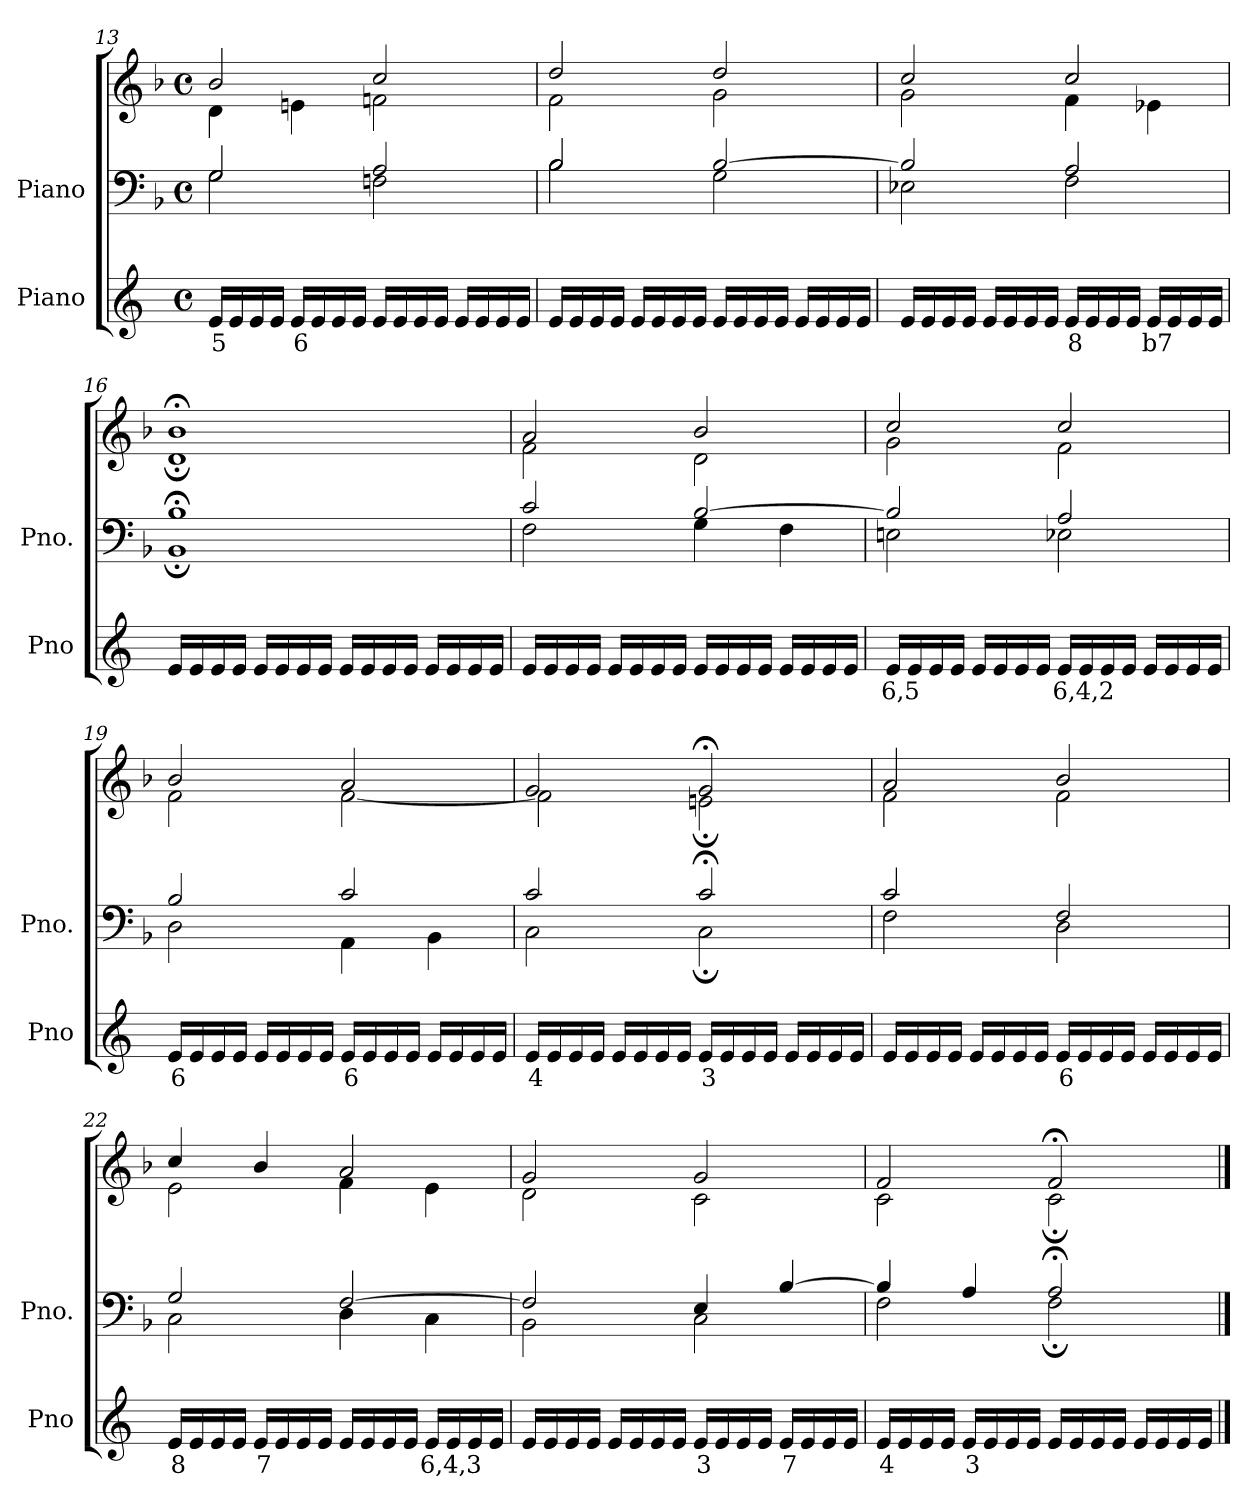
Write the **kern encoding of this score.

**kern	**text	**kern	**kern
*part2	*part2	*part1	*part1
*staff3	*staff3	*staff2	*staff1
*I"Piano	*	*I"Piano	*
*I'Pno	*	*I'Pno.	*
*clefG2	*	*clefF4	*clefG2
*k[]	*	*k[b-]	*k[b-]
*M4/4	*	*M4/4	*M4/4
*met(c)	*	*met(c)	*met(c)
=13	=13	=13	=13
!	!LO:LY:b	!	!
*	*	*^	*^
16e/LL	5	2G/	2G\	2b-/	4d\
16e/	.	.	.	.	.
16e/	.	.	.	.	.
16e/JJ	.	.	.	.	.
!	!LO:LY:b	!	!	!	!
16e/LL	6	.	.	.	4en\
16e/	.	.	.	.	.
16e/	.	.	.	.	.
16e/JJ	.	.	.	.	.
16e/LL	.	2A/	2Fn\	2cc/	2fn\
16e/	.	.	.	.	.
16e/	.	.	.	.	.
16e/JJ	.	.	.	.	.
16e/LL	.	.	.	.	.
16e/	.	.	.	.	.
16e/	.	.	.	.	.
16e/JJ	.	.	.	.	.
=14	=14	=14	=14	=14	=14
16e/LL	.	2B-/	2B-\	2dd/	2f\
16e/	.	.	.	.	.
16e/	.	.	.	.	.
16e/JJ	.	.	.	.	.
16e/LL	.	.	.	.	.
16e/	.	.	.	.	.
16e/	.	.	.	.	.
16e/JJ	.	.	.	.	.
16e/LL	.	[2B-/	2G\	2dd/	2g\
16e/	.	.	.	.	.
16e/	.	.	.	.	.
16e/JJ	.	.	.	.	.
16e/LL	.	.	.	.	.
16e/	.	.	.	.	.
16e/	.	.	.	.	.
16e/JJ	.	.	.	.	.
=15	=15	=15	=15	=15	=15
16e/LL	.	2B-/]	2E-X\	2cc/	2g\
16e/	.	.	.	.	.
16e/	.	.	.	.	.
16e/JJ	.	.	.	.	.
16e/LL	.	.	.	.	.
16e/	.	.	.	.	.
16e/	.	.	.	.	.
16e/JJ	.	.	.	.	.
!	!LO:LY:b	!	!	!	!
16e/LL	8	2A/	2F\	2cc/	4f\
16e/	.	.	.	.	.
16e/	.	.	.	.	.
16e/JJ	.	.	.	.	.
!	!LO:LY:b	!	!	!	!
16e/LL	b7	.	.	.	4e-X\
16e/	.	.	.	.	.
16e/	.	.	.	.	.
16e/JJ	.	.	.	.	.
=16	=16	=16	=16	=16	=16
16e/LL	.	1B-;<	1BB-;	1b-;<	1d;
16e/	.	.	.	.	.
16e/	.	.	.	.	.
16e/JJ	.	.	.	.	.
16e/LL	.	.	.	.	.
16e/	.	.	.	.	.
16e/	.	.	.	.	.
16e/JJ	.	.	.	.	.
16e/LL	.	.	.	.	.
16e/	.	.	.	.	.
16e/	.	.	.	.	.
16e/JJ	.	.	.	.	.
16e/LL	.	.	.	.	.
16e/	.	.	.	.	.
16e/	.	.	.	.	.
16e/JJ	.	.	.	.	.
=17	=17	=17	=17	=17	=17
16e/LL	.	2c/	2F\	2a/	2f\
16e/	.	.	.	.	.
16e/	.	.	.	.	.
16e/JJ	.	.	.	.	.
16e/LL	.	.	.	.	.
16e/	.	.	.	.	.
16e/	.	.	.	.	.
16e/JJ	.	.	.	.	.
16e/LL	.	[2B-/	4G\	2b-/	2d\
16e/	.	.	.	.	.
16e/	.	.	.	.	.
16e/JJ	.	.	.	.	.
!	!LO:LY:b	!	!	!	!
16e/LL	_	.	4F\	.	.
16e/	.	.	.	.	.
16e/	.	.	.	.	.
16e/JJ	.	.	.	.	.
=18	=18	=18	=18	=18	=18
!	!LO:LY:b	!	!	!	!
16e/LL	6,5	2B-/]	2En\	2cc/	2g\
16e/	.	.	.	.	.
16e/	.	.	.	.	.
16e/JJ	.	.	.	.	.
16e/LL	.	.	.	.	.
16e/	.	.	.	.	.
16e/	.	.	.	.	.
16e/JJ	.	.	.	.	.
!	!LO:LY:b	!	!	!	!
16e/LL	6,4,2	2A/	2E-X\	2cc/	2f\
16e/	.	.	.	.	.
16e/	.	.	.	.	.
16e/JJ	.	.	.	.	.
16e/LL	.	.	.	.	.
16e/	.	.	.	.	.
16e/	.	.	.	.	.
16e/JJ	.	.	.	.	.
=19	=19	=19	=19	=19	=19
!	!LO:LY:b	!	!	!	!
16e/LL	6	2B-/	2D\	2b-/	2f\
16e/	.	.	.	.	.
16e/	.	.	.	.	.
16e/JJ	.	.	.	.	.
16e/LL	.	.	.	.	.
16e/	.	.	.	.	.
16e/	.	.	.	.	.
16e/JJ	.	.	.	.	.
!	!LO:LY:b	!	!	!	!
16e/LL	6	2c/	4AA\	2a/	[2f\
16e/	.	.	.	.	.
16e/	.	.	.	.	.
16e/JJ	.	.	.	.	.
!	!LO:LY:b	!	!	!	!
16e/LL	_	.	4BB-\	.	.
16e/	.	.	.	.	.
16e/	.	.	.	.	.
16e/JJ	.	.	.	.	.
=20	=20	=20	=20	=20	=20
!	!LO:LY:b	!	!	!	!
16e/LL	4	2c/	2C\	2g/	2f\]
16e/	.	.	.	.	.
16e/	.	.	.	.	.
16e/JJ	.	.	.	.	.
16e/LL	.	.	.	.	.
16e/	.	.	.	.	.
16e/	.	.	.	.	.
16e/JJ	.	.	.	.	.
!	!LO:LY:b	!	!	!	!
16e/LL	3	2c;</	2C;\	2g;</	2en;\
16e/	.	.	.	.	.
16e/	.	.	.	.	.
16e/JJ	.	.	.	.	.
16e/LL	.	.	.	.	.
16e/	.	.	.	.	.
16e/	.	.	.	.	.
16e/JJ	.	.	.	.	.
=21	=21	=21	=21	=21	=21
16e/LL	.	2c/	2F\	2a/	2f\
16e/	.	.	.	.	.
16e/	.	.	.	.	.
16e/JJ	.	.	.	.	.
16e/LL	.	.	.	.	.
16e/	.	.	.	.	.
16e/	.	.	.	.	.
16e/JJ	.	.	.	.	.
!	!LO:LY:b	!	!	!	!
16e/LL	6	2F/	2D\	2b-/	2f\
16e/	.	.	.	.	.
16e/	.	.	.	.	.
16e/JJ	.	.	.	.	.
16e/LL	.	.	.	.	.
16e/	.	.	.	.	.
16e/	.	.	.	.	.
16e/JJ	.	.	.	.	.
=22	=22	=22	=22	=22	=22
!	!LO:LY:b	!	!	!	!
16e/LL	8	2G/	2C\	4cc/	2e\
16e/	.	.	.	.	.
16e/	.	.	.	.	.
16e/JJ	.	.	.	.	.
!	!LO:LY:b	!	!	!	!
16e/LL	7	.	.	4b-/	.
16e/	.	.	.	.	.
16e/	.	.	.	.	.
16e/JJ	.	.	.	.	.
16e/LL	.	[2F/	4D\	2a/	4f\
16e/	.	.	.	.	.
16e/	.	.	.	.	.
16e/JJ	.	.	.	.	.
!	!LO:LY:b	!	!	!	!
16e/LL	6,4,3	.	4C\	.	4e\
16e/	.	.	.	.	.
16e/	.	.	.	.	.
16e/JJ	.	.	.	.	.
=23	=23	=23	=23	=23	=23
16e/LL	.	2F/]	2BB-\	2g/	2d\
16e/	.	.	.	.	.
16e/	.	.	.	.	.
16e/JJ	.	.	.	.	.
16e/LL	.	.	.	.	.
16e/	.	.	.	.	.
16e/	.	.	.	.	.
16e/JJ	.	.	.	.	.
!	!LO:LY:b	!	!	!	!
16e/LL	3	4E/	2C\	2g/	2c\
16e/	.	.	.	.	.
16e/	.	.	.	.	.
16e/JJ	.	.	.	.	.
!	!LO:LY:b	!	!	!	!
16e/LL	7	[4B-/	.	.	.
16e/	.	.	.	.	.
16e/	.	.	.	.	.
16e/JJ	.	.	.	.	.
=24	=24	=24	=24	=24	=24
!	!LO:LY:b	!	!	!	!
16e/LL	4	4B-/]	2F\	2f/	2c\
16e/	.	.	.	.	.
16e/	.	.	.	.	.
16e/JJ	.	.	.	.	.
!	!LO:LY:b	!	!	!	!
16e/LL	3	4A/	.	.	.
16e/	.	.	.	.	.
16e/	.	.	.	.	.
16e/JJ	.	.	.	.	.
16e/LL	.	2A;</	2F;\	2f;</	2c;\
16e/	.	.	.	.	.
16e/	.	.	.	.	.
16e/JJ	.	.	.	.	.
16e/LL	.	.	.	.	.
16e/	.	.	.	.	.
16e/	.	.	.	.	.
16e/JJ	.	.	.	.	.
*	*	*v	*v	*	*
*	*	*	*v	*v
==	==	==	==
*-	*-	*-	*-
